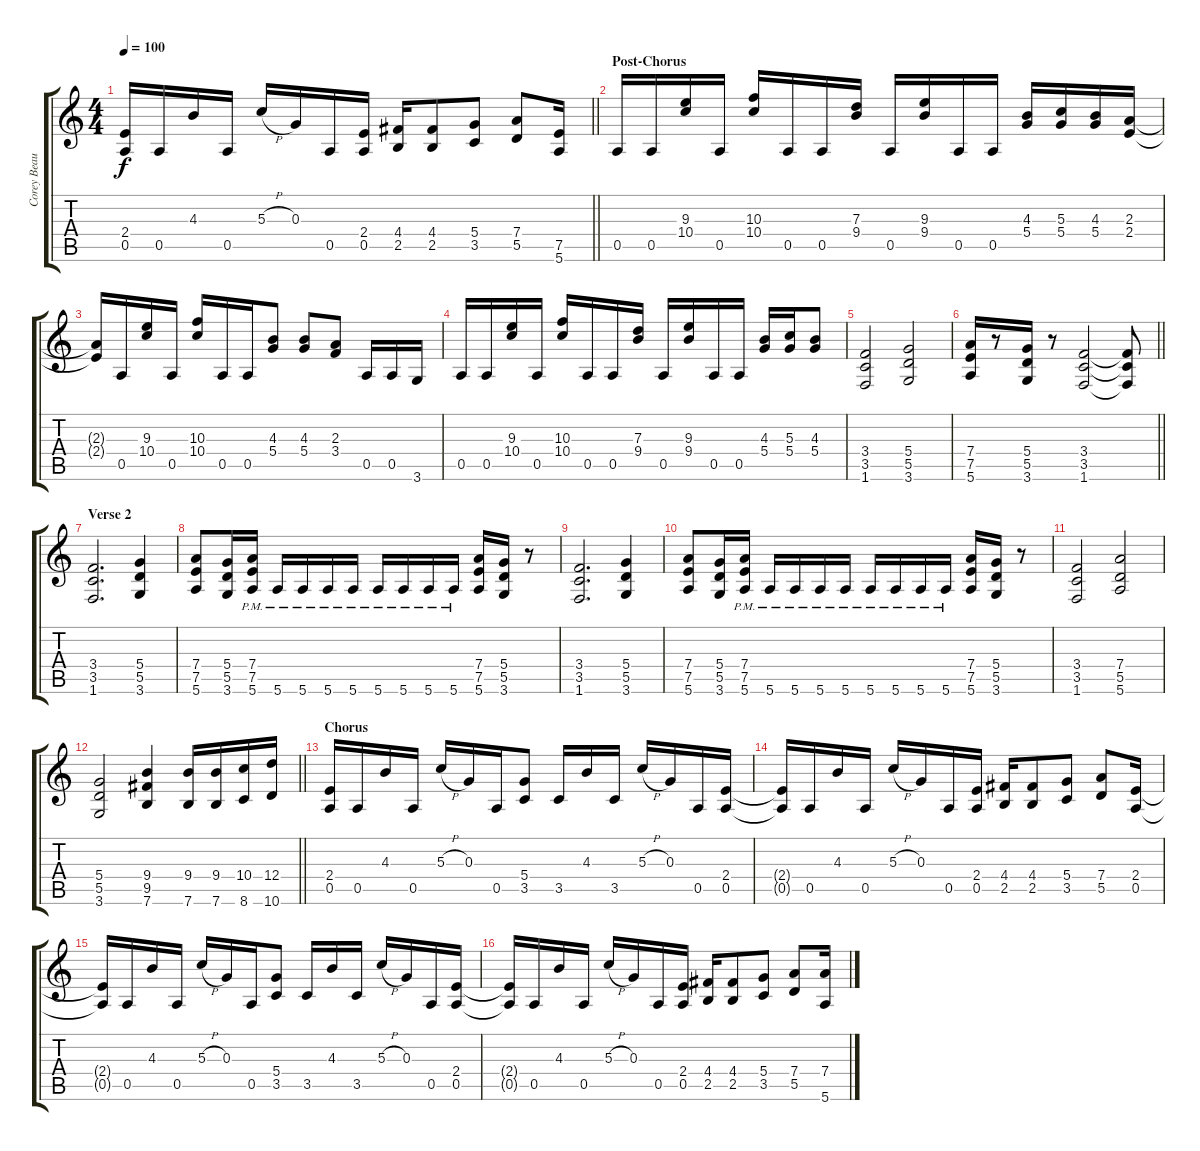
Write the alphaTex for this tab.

\track ("Corey Beaulieu" "Corey Beau") {instrument distortionguitar}
\staff {score tabs}
\tuning (E4 B3 G3 D3 A2 E2) {hide}
\ts (4 4)
\tempo 100
\clef g2
\barLineRight lightlight
\ks c
(2.4{t} 0.5{t}).16{dy f} 0.5.16 4.3.16 0.5.16 5.3{h}.16 0.3.16 0.5.16 (2.4 0.5).16 (4.4 2.5).16 (4.4 2.5).8 (5.4 3.5).8 (7.4 5.5).8 (7.5 5.6).16 |
\section ("" "Post-Chorus")
0.5.16 0.5.16 (9.3 10.4).16 0.5.16 (10.3 10.4).16 0.5.16 0.5.16 (7.3 9.4).16 0.5.16 (9.3 9.4).16 0.5.16 0.5.16 (4.3 5.4).16 (5.3 5.4).16 (4.3 5.4).16 (2.3 2.4).16 |
(2.3{t} 2.4{t}).16 0.5.16 (9.3 10.4).16 0.5.16 (10.3 10.4).16 0.5.16 0.5.16 (4.3 5.4).8 (4.3 5.4).8 (2.3 3.4).8 0.5.16 0.5.16 3.6.16 |
0.5.16 0.5.16 (9.3 10.4).16 0.5.16 (10.3 10.4).16 0.5.16 0.5.16 (7.3 9.4).16 0.5.16 (9.3 9.4).16 0.5.16 0.5.16 (4.3 5.4).16 (5.3 5.4).16 (4.3 5.4).8 |
(3.4 3.5 1.6).2 (5.4 5.5 3.6).2 |
\barLineRight lightlight
(7.4 7.5 5.6).16 r.8 (5.4 5.5 3.6).16 r.8 (3.4 3.5 1.6).2 (3.4{t} 3.5{t} 1.6{t}).8 |
\section ("" "Verse 2")
(3.4 3.5 1.6).2{d} (5.4 5.5 3.6).4 |
(7.4 7.5 5.6).8 (5.4 5.5 3.6).16 (7.4 7.5 5.6{pm}).16 5.6{pm}.16 5.6{pm}.16 5.6{pm}.16 5.6{pm}.16 5.6{pm}.16 5.6{pm}.16 5.6{pm}.16 5.6{pm}.16 (7.4 7.5 5.6).16 (5.4 5.5 3.6).16 r.8 |
(3.4 3.5 1.6).2{d} (5.4 5.5 3.6).4 |
(7.4 7.5 5.6).8 (5.4 5.5 3.6).16 (7.4 7.5 5.6{pm}).16 5.6{pm}.16 5.6{pm}.16 5.6{pm}.16 5.6{pm}.16 5.6{pm}.16 5.6{pm}.16 5.6{pm}.16 5.6{pm}.16 (7.4 7.5 5.6).16 (5.4 5.5 3.6).16 r.8 |
(3.4 3.5 1.6).2 (7.4 5.5 5.6).2 |
\barLineRight lightlight
(5.4 5.5 3.6).2 (9.4 9.5 7.6).4 (9.4 7.6).16 (9.4 7.6).16 (10.4 8.6).16 (12.4 10.6).16 |
\section ("" "Chorus")
(2.4 0.5).16 0.5.16 4.3.16 0.5.16 5.3{h}.16 0.3.16 0.5.16 (5.4 3.5).8 3.5.16 4.3.16 3.5.16 5.3{h}.16 0.3.16 0.5.16 (2.4 0.5).16 |
(2.4{t} 0.5{t}).16 0.5.16 4.3.16 0.5.16 5.3{h}.16 0.3.16 0.5.16 (2.4 0.5).16 (4.4 2.5).16 (4.4 2.5).8 (5.4 3.5).8 (7.4 5.5).8 (2.4 0.5).16 |
(2.4{t} 0.5{t}).16 0.5.16 4.3.16 0.5.16 5.3{h}.16 0.3.16 0.5.16 (5.4 3.5).8 3.5.16 4.3.16 3.5.16 5.3{h}.16 0.3.16 0.5.16 (2.4 0.5).16 |
(2.4{t} 0.5{t}).16 0.5.16 4.3.16 0.5.16 5.3{h}.16 0.3.16 0.5.16 (2.4 0.5).16 (4.4 2.5).16 (4.4 2.5).8 (5.4 3.5).8 (7.4 5.5).8 (7.4 5.6).16
